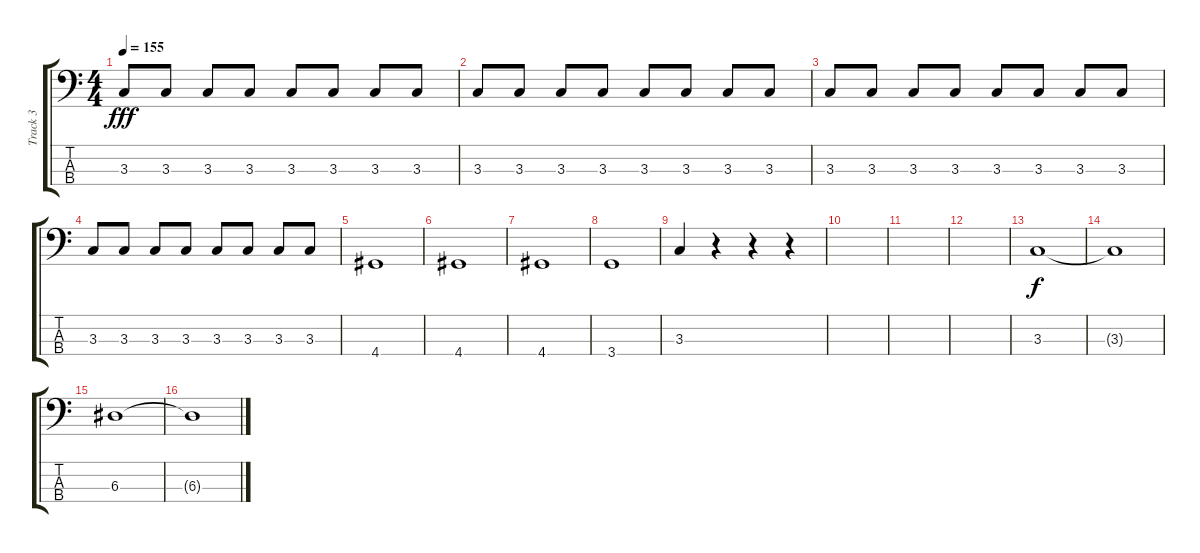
\track ("Track 3" "Track 3") {instrument electricbassfinger}
\staff {score tabs}
\tuning (G2 D2 A1 E1) {hide}
\ts (4 4)
\tempo 155
\clef f4
\ks c
3.3.8{dy fff} 3.3.8 3.3.8 3.3.8 3.3.8 3.3.8 3.3.8 3.3.8 |
3.3.8 3.3.8 3.3.8 3.3.8 3.3.8 3.3.8 3.3.8 3.3.8 |
3.3.8 3.3.8 3.3.8 3.3.8 3.3.8 3.3.8 3.3.8 3.3.8 |
3.3.8 3.3.8 3.3.8 3.3.8 3.3.8 3.3.8 3.3.8 3.3.8 |
4.4.1 |
4.4.1 |
4.4.1 |
3.4.1 |
3.3.4 r.4 r.4 r.4 |
|
|
|
3.3.1{dy f} |
3.3{t}.1 |
6.3.1 |
6.3{t}.1
